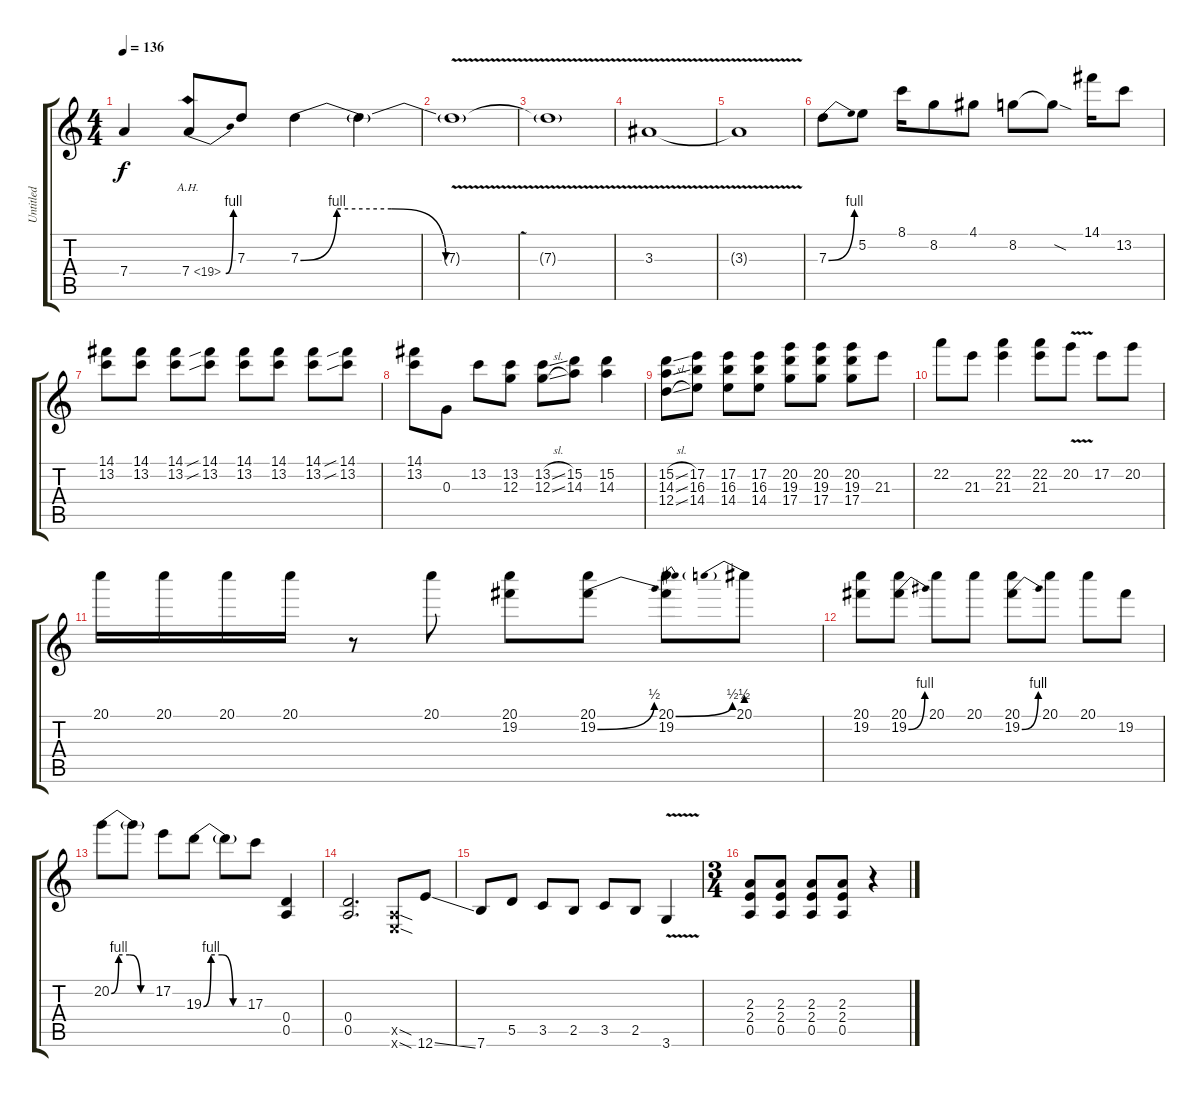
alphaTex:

\track ("Untitled" "Untitled") {instrument distortionguitar}
\staff {score tabs}
\tuning (E4 B3 G3 D3 A2 E2) {hide}
\ts (4 4)
\tempo 136
\clef g2
\ks c
7.4.4{dy f} 7.4{be (bend 0 0 60 4) ah 12}.8 7.3.8 7.3{be (custom 0 0 10 4 25 4 40 0 60 0)}.4 7.3{t}.4 |
7.3{v t}.1 |
7.3{t}.1 |
3.3{v}.1 |
3.3{v t}.1 |
7.3{be (bend 0 0 60 4)}.8 5.2.8 8.1.16 8.2.8 4.1.8 8.2.8 8.2{sod t}.8 14.1.16 13.2.8 |
(14.1 13.2).8 (14.1 13.2).8 (14.1 13.2).8 (14.1{sib} 13.2{sib}).8 (14.1 13.2).8 (14.1 13.2).8 (14.1 13.2).8 (14.1{sib} 13.2{sib}).8 |
(14.1 13.2).8 0.3.8 13.2.8 (13.2 12.3).8 (13.2{sl} 12.3{sl}).8 (15.2 14.3).8 (15.2 14.3).4 |
(15.2{sl} 14.3{sl} 12.4{sl}).8 (17.2 16.3 14.4).8 (17.2 16.3 14.4).8 (17.2 16.3 14.4).8 (20.2 19.3 17.4).8 (20.2 19.3 17.4).8 (20.2 19.3 17.4).8 21.3.8 |
22.2.8 21.3.8 (22.2 21.3).4 (22.2 21.3).8 20.2{v}.8 17.2.8 20.2.8 |
20.1.16 20.1.16 20.1.16 20.1.16 r.8 20.1.8 (20.1 19.2).8 (20.1 19.2{be (bend 0 0 60 2)}).8 (20.1{be (bend 0 0 60 2)} 19.2).8 20.1{be (prebend 0 2 60 2)}.8 |
(20.1 19.2).8 (20.1 19.2{be (bend 0 0 60 4)}).8 20.1.8 20.1.8 (20.1 19.2{be (bend 0 0 60 4)}).8 20.1.8 20.1.8 19.2.8 |
20.2{be (custom 0 0 10 4 25 4 40 0 60 0)}.8 20.2{t}.8 17.2.8 19.3{be (custom 0 0 10 4 25 4 40 0 60 0)}.8 19.3{t}.8 17.3.8 (0.4 0.5).4 |
(0.4 0.5).2{d} (0.5{sod x} 0.6{sod x}).8 12.6{ss}.8 |
7.6.8 5.5.8 3.5.8 2.5.8 3.5.8 2.5.8 3.6{v}.4 |
\ts (3 4)
(2.3 2.4 0.5).8 (2.3 2.4 0.5).8 (2.3 2.4 0.5).8 (2.3 2.4 0.5).8 r.4
